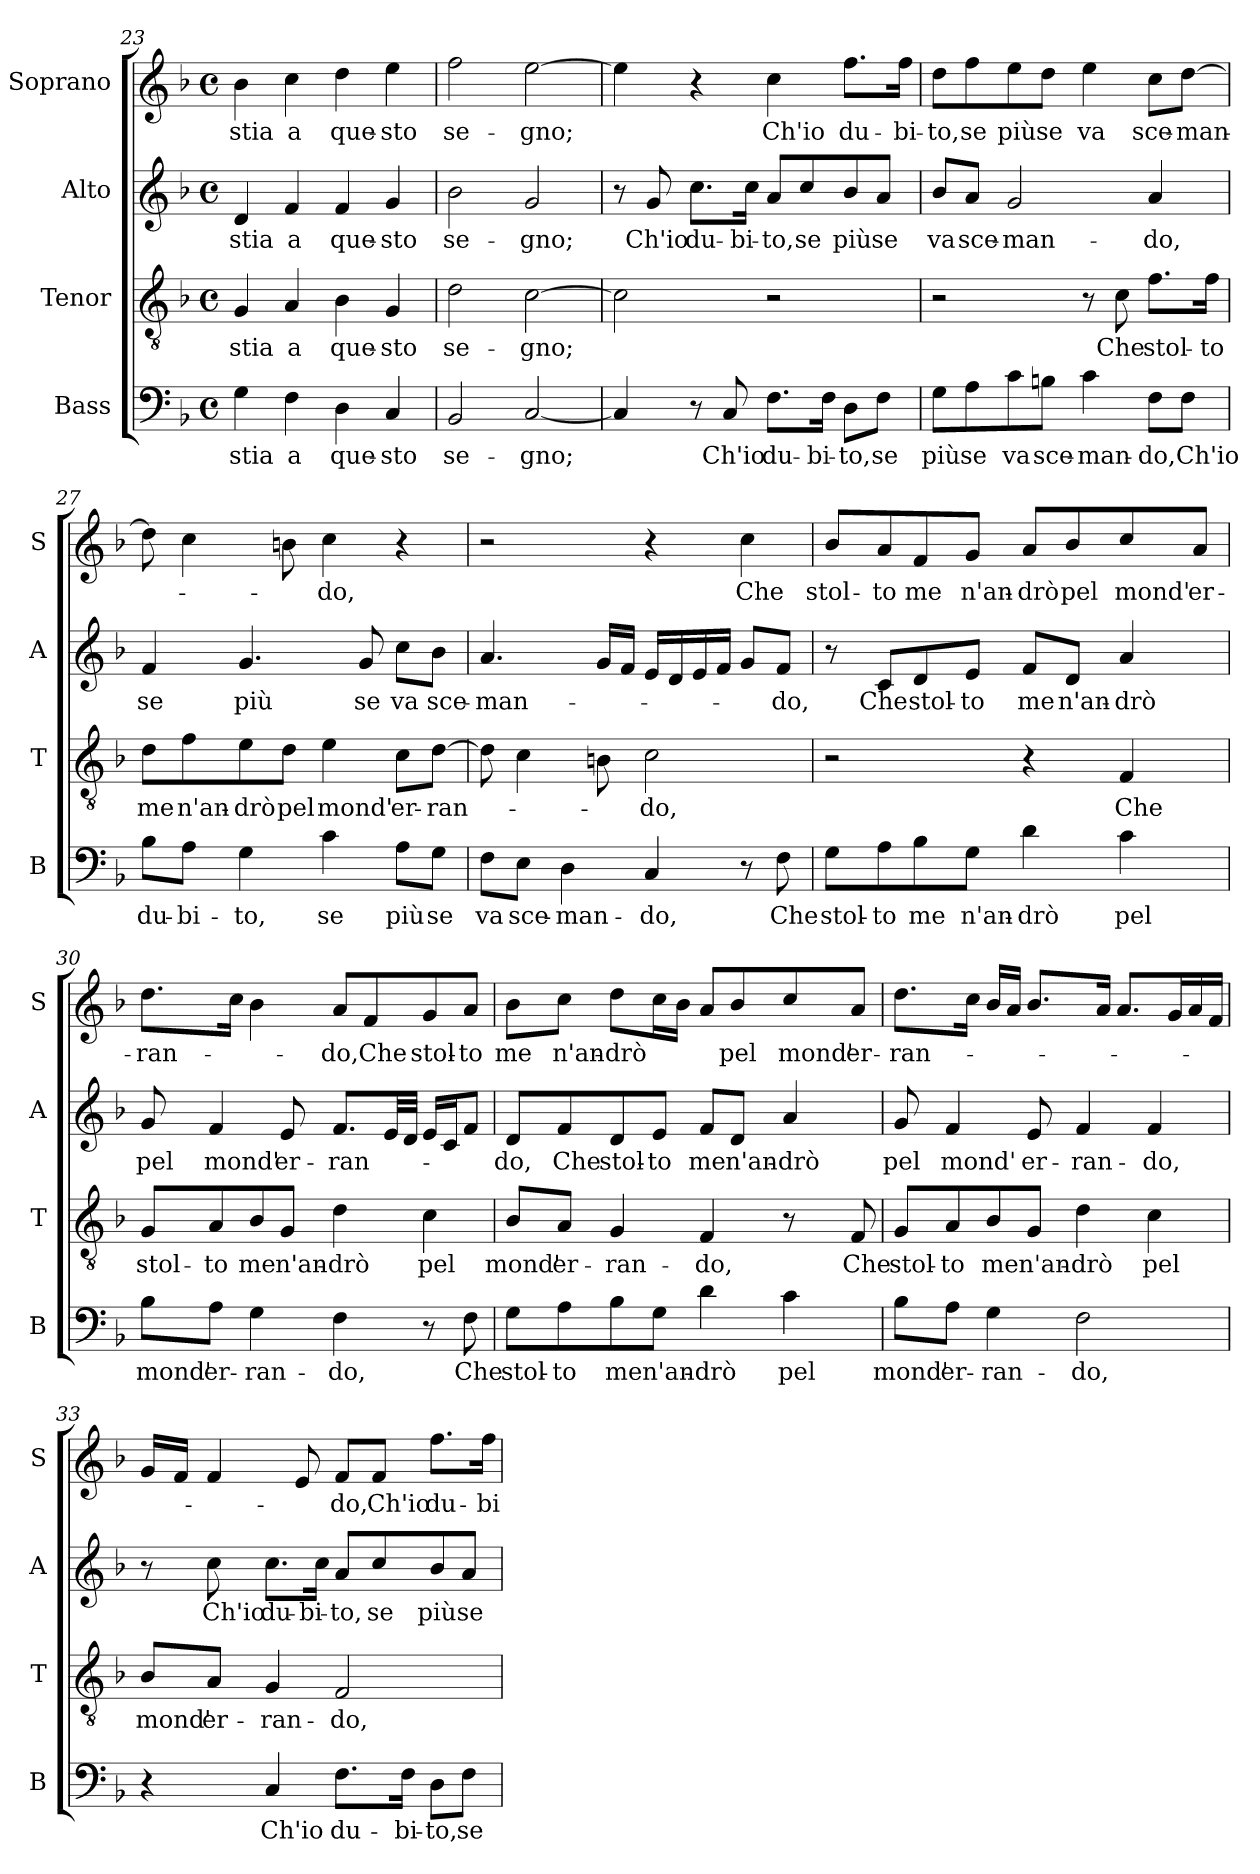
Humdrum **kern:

**kern	**text	**kern	**text	**kern	**text	**kern	**text
*part4	*part4	*part3	*part3	*part2	*part2	*part1	*part1
*staff4	*staff4	*staff3	*staff3	*staff2	*staff2	*staff1	*staff1
*I"Bass	*	*I"Tenor	*	*I"Alto	*	*I"Soprano	*
*I'B	*	*I'T	*	*I'A	*	*I'S	*
*clefF4	*	*clefGv2	*	*clefG2	*	*clefG2	*
*k[b-]	*	*k[b-]	*	*k[b-]	*	*k[b-]	*
*F:	*	*F:	*	*F:	*	*F:	*
*M4/4	*	*M4/4	*	*M4/4	*	*M4/4	*
*met(c)	*	*met(c)	*	*met(c)	*	*met(c)	*
=23	=23	=23	=23	=23	=23	=23	=23
4G\	stia	4G/	stia	4d/	stia	4b-\	stia
4F\	a	4A/	a	4f/	a	4cc\	a
4D\	que-	4B-\	que-	4f/	que-	4dd\	que-
4C/	-sto	4G/	-sto	4g/	-sto	4ee\	-sto
=24	=24	=24	=24	=24	=24	=24	=24
2BB-/	se-	2d\	se-	2b-\	se-	2ff\	se-
[2C/	-gno;	[2c\	-gno;	2g/	-gno;	[2ee\	-gno;
=25	=25	=25	=25	=25	=25	=25	=25
4C/]	.	2c\]	.	8r	.	4ee\]	.
.	.	.	.	8g/	Ch'io	.	.
8r	.	.	.	8.cc\L	du-	4r	.
8C/	Ch'io	.	.	.	.	.	.
.	.	.	.	16cc\Jk	-bi-	.	.
8.F\L	du-	2r	.	8a/L	-to,	4cc\	Ch'io
.	.	.	.	8cc/	se	.	.
16F\Jk	-bi-	.	.	.	.	.	.
8D\L	-to,	.	.	8b-/	più	8.ff\L	du-
8F\J	se	.	.	8a/J	se	.	.
.	.	.	.	.	.	16ff\Jk	-bi-
!!LO:LB:g=z
=26	=26	=26	=26	=26	=26	=26	=26
8G\L	più	2r	.	8b-/L	va	8dd\L	-to,
8A\	se	.	.	8a/J	sce-	8ff\	se
8c\	va	.	.	2g/	-man-	8ee\	più
8Bn\J	sce-	.	.	.	.	8dd\J	se
4c\	-man-	8r	.	.	.	4ee\	va
.	.	8c\	Che	.	.	.	.
8F\L	-do,	8.f\L	stol-	4a/	-do,	8cc\L	sce-
8F\J	Ch'io	.	.	.	.	[8dd\J	-man-
.	.	16f\Jk	-to	.	.	.	.
=27	=27	=27	=27	=27	=27	=27	=27
8B-\L	du-	8d\L	me	4f/	se	8dd\]	.
8A\J	-bi-	8f\	n'an-	.	.	4cc\	.
4G\	-to,	8e\	-drò	4.g/	più	.	.
.	.	8d\J	pel	.	.	8bn\	.
4c\	se	4e\	mond'	.	.	4cc\	-do,
.	.	.	.	8g/	se	.	.
8A\L	più	8c\L	er-	8cc\L	va	4r	.
8G\J	se	[8d\J	-ran-	8b-\J	sce-	.	.
=28	=28	=28	=28	=28	=28	=28	=28
8F\L	va	8d\]	.	4.a/	-man-	2r	.
8E\J	sce-	4c\	.	.	.	.	.
4D\	-man-	.	.	.	.	.	.
.	.	8Bn\	.	16g/LL	.	.	.
.	.	.	.	16f/JJ	.	.	.
4C/	-do,	2c\	-do,	16e/LL	.	4r	.
.	.	.	.	16d/	.	.	.
.	.	.	.	16e/	.	.	.
.	.	.	.	16f/JJ	.	.	.
8r	.	.	.	8g/L	.	4cc\	Che
8F\	Che	.	.	8f/J	-do,	.	.
!!LO:PB:g=z
=29	=29	=29	=29	=29	=29	=29	=29
8G\L	stol-	2r	.	8r	.	8b-/L	stol-
8A\	-to	.	.	8c/L	Che	8a/	-to
8B-\	me	.	.	8d/	stol-	8f/	me
8G\J	n'an-	.	.	8e/J	-to	8g/J	n'an-
4d\	-drò	4r	.	8f/L	me	8a/L	-drò
.	.	.	.	8d/J	n'an-	8b-/	pel
4c\	pel	4F/	Che	4a/	-drò	8cc/	mond'
.	.	.	.	.	.	8a/J	er-
=30	=30	=30	=30	=30	=30	=30	=30
8B-\L	mond'	8G/L	stol-	8g/	pel	8.dd\L	-ran-
8A\J	er-	8A/	-to	4f/	mond'	.	.
.	.	.	.	.	.	16cc\Jk	.
4G\	-ran-	8B-/	me	.	.	4b-\	.
.	.	8G/J	n'an-	8e/	er-	.	.
4F\	-do,	4d\	-drò	8.f/L	-ran-	8a/L	-do,
.	.	.	.	.	.	8f/	Che
.	.	.	.	32e/LL	.	.	.
.	.	.	.	32d/JJJ	.	.	.
8r	.	4c\	pel	16e/LL	.	8g/	stol-
.	.	.	.	16c/J	.	.	.
8F\	Che	.	.	8f/J	.	8a/J	-to
!!LO:LB:g=z
=31	=31	=31	=31	=31	=31	=31	=31
8G\L	stol-	8B-/L	mond'	8d/L	-do,	8b-\L	me
8A\	-to	8A/J	er-	8f/	Che	8cc\J	n'an-
8B-\	me	4G/	-ran-	8d/	stol-	8dd\L	-drò
8G\J	n'an-	.	.	8e/J	-to	16cc\L	.
.	.	.	.	.	.	16b-\JJ	.
4d\	-drò	4F/	-do,	8f/L	me	8a/L	.
.	.	.	.	8d/J	n'an-	8b-/	pel
4c\	pel	8r	.	4a/	-drò	8cc/	mond'
.	.	8F/	Che	.	.	8a/J	er-
=32	=32	=32	=32	=32	=32	=32	=32
8B-\L	mond'	8G/L	stol-	8g/	pel	8.dd\L	-ran-
8A\J	er-	8A/	-to	4f/	mond'	.	.
.	.	.	.	.	.	16cc\Jk	.
4G\	-ran-	8B-/	me	.	.	16b-/LL	.
.	.	.	.	.	.	16a/JJ	.
.	.	8G/J	n'an-	8e/	er-	8.b-/L	.
2F\	-do,	4d\	-drò	4f/	-ran-	.	.
.	.	.	.	.	.	16a/Jk	.
.	.	.	.	.	.	8.a/L	.
.	.	4c\	pel	4f/	-do,	.	.
.	.	.	.	.	.	16g/L	.
.	.	.	.	.	.	16a/	.
.	.	.	.	.	.	16f/JJ	.
!!LO:LB:g=z
=33	=33	=33	=33	=33	=33	=33	=33
4r	.	8B-/L	mond'	8r	.	16g/LL	.
.	.	.	.	.	.	16f/JJ	.
.	.	8A/J	er-	8cc\	Ch'io	4f/	.
4C/	Ch'io	4G/	-ran-	8.cc\L	du-	.	.
.	.	.	.	.	.	8e/	.
.	.	.	.	16cc\Jk	-bi-	.	.
8.F\L	du-	2F/	-do,	8a/L	-to,	8f/L	-do,
.	.	.	.	8cc/	se	8f/J	Ch'io
16F\Jk	-bi-	.	.	.	.	.	.
8D\L	-to,	.	.	8b-/	più	8.ff\L	du-
8F\J	se	.	.	8a/J	se	.	.
.	.	.	.	.	.	16ff\Jk	-bi-
=	=	=	=	=	=	=	=
*-	*-	*-	*-	*-	*-	*-	*-
